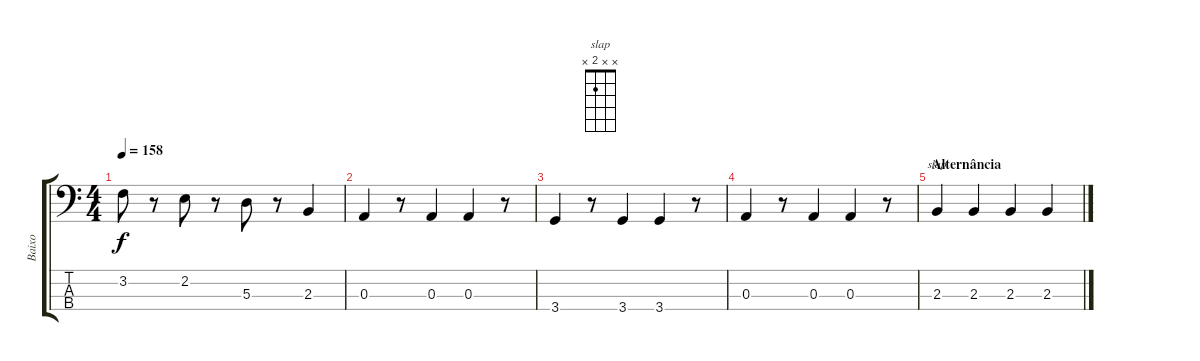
\track ("Baixo" "Baixo") {instrument electricbassfinger}
\staff {score tabs}
\tuning (G2 D2 A1 E1) {hide}
\chord ("slap" x x 2 x)
\ts (4 4)
\tempo 158
\clef f4
\ks c
3.2.8{dy f} r.8 2.2.8 r.8 5.3.8 r.8 2.3.4 |
0.3.4 r.8 0.3.4 0.3.4 r.8 |
3.4.4 r.8 3.4.4 3.4.4 r.8 |
0.3.4 r.8 0.3.4 0.3.4 r.8 |
\section ("" "Alternância")
2.3.4{ch "slap" volume 8 balance 14 instrument slapbass1} 2.3.4{volume 10 balance 10} 2.3.4{volume 13 balance 6} 2.3.4{volume 16 balance 2}
